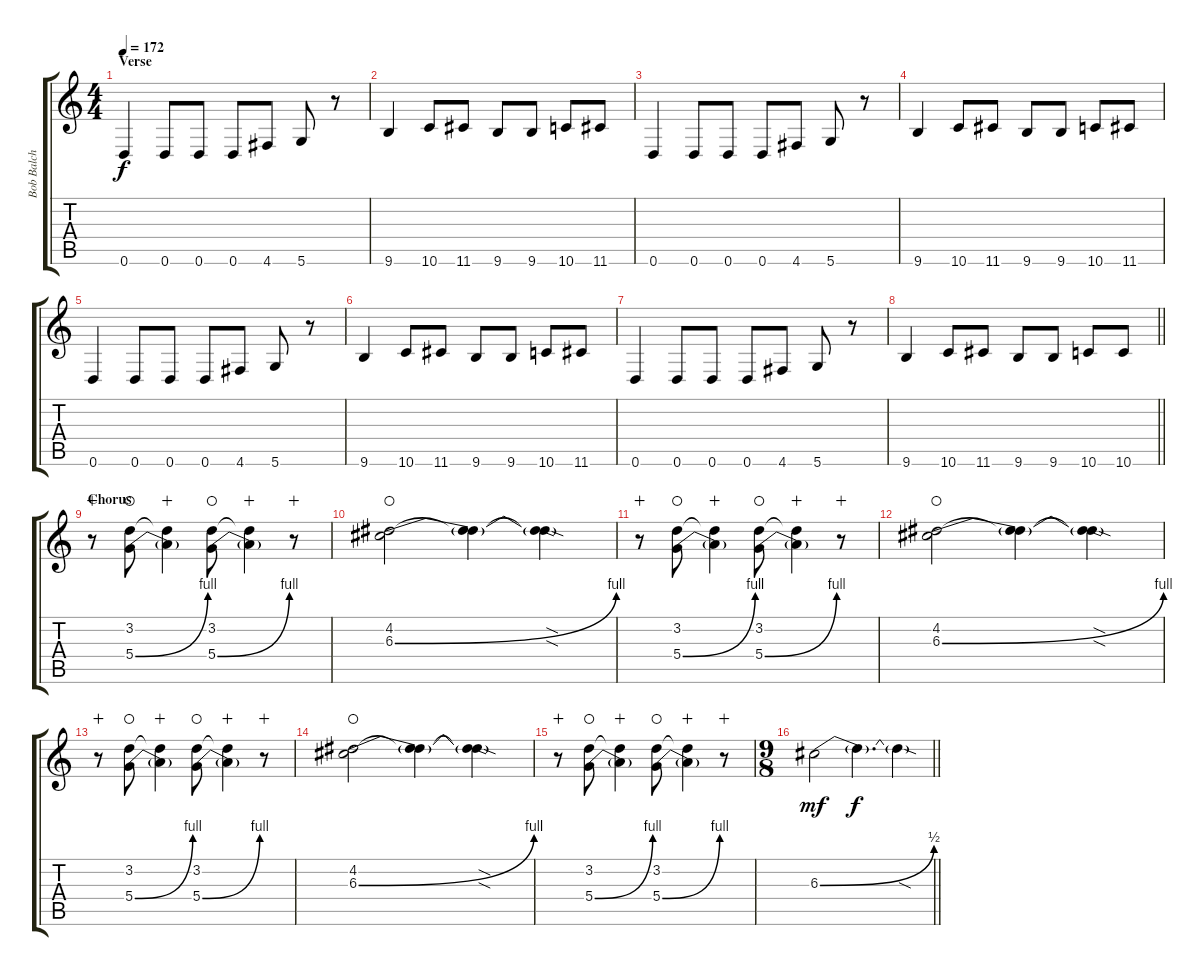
\track ("Bob Balch" "Bob Balch") {instrument distortionguitar}
\staff {score tabs}
\tuning (E4 B3 G3 D3 A2 D2) {hide}
\ts (4 4)
\section ("" "Verse")
\tempo 172
\clef g2
\ks c
0.6.4{dy f volume 15 instrument distortionguitar} 0.6.8 0.6.8 0.6.8 4.6.8 5.6.8 r.8 |
9.6.4 10.6.8 11.6.8 9.6.8 9.6.8 10.6.8 11.6.8 |
0.6.4 0.6.8 0.6.8 0.6.8 4.6.8 5.6.8 r.8 |
9.6.4 10.6.8 11.6.8 9.6.8 9.6.8 10.6.8 11.6.8 |
0.6.4 0.6.8 0.6.8 0.6.8 4.6.8 5.6.8 r.8 |
9.6.4 10.6.8 11.6.8 9.6.8 9.6.8 10.6.8 11.6.8 |
0.6.4 0.6.8 0.6.8 0.6.8 4.6.8 5.6.8 r.8 |
\barLineRight lightlight
9.6.4 10.6.8 11.6.8 9.6.8 9.6.8 10.6.8 10.6.8 |
\section ("" "Chorus")
r.8{wahc} (3.2 5.4{be (bend 0 0 60 4)}).8{volume 10 waho} (3.2{t} 5.4{t}).4{wahc} (3.2 5.4{be (bend 0 0 60 4)}).8{waho} (3.2{t} 5.4{t}).4{wahc} r.8{wahc} |
(4.2 6.3{be (bend 0 0 60 4)}).2{waho} (4.2{t} 6.3{t}).4 (4.2{sod t} 6.3{sod t}).4 |
r.8{wahc} (3.2 5.4{be (bend 0 0 60 4)}).8{waho} (3.2{t} 5.4{t}).4{wahc} (3.2 5.4{be (bend 0 0 60 4)}).8{waho} (3.2{t} 5.4{t}).4{wahc} r.8{wahc} |
(4.2 6.3{be (bend 0 0 60 4)}).2{waho} (4.2{t} 6.3{t}).4 (4.2{sod t} 6.3{sod t}).4 |
r.8{wahc} (3.2 5.4{be (bend 0 0 60 4)}).8{waho} (3.2{t} 5.4{t}).4{wahc} (3.2 5.4{be (bend 0 0 60 4)}).8{waho} (3.2{t} 5.4{t}).4{wahc} r.8{wahc} |
(4.2 6.3{be (bend 0 0 60 4)}).2{waho} (4.2{t} 6.3{t}).4 (4.2{sod t} 6.3{sod t}).4 |
r.8{wahc} (3.2 5.4{be (bend 0 0 60 4)}).8{waho} (3.2{t} 5.4{t}).4{wahc} (3.2 5.4{be (bend 0 0 60 4)}).8{waho} (3.2{t} 5.4{t}).4{wahc} r.8{wahc} |
\ts (9 8)
\barLineRight lightlight
6.3{be (bend 0 0 60 2)}.2{dy mf} 6.3{t}.4{d dy f} 6.3{sod t}.4
